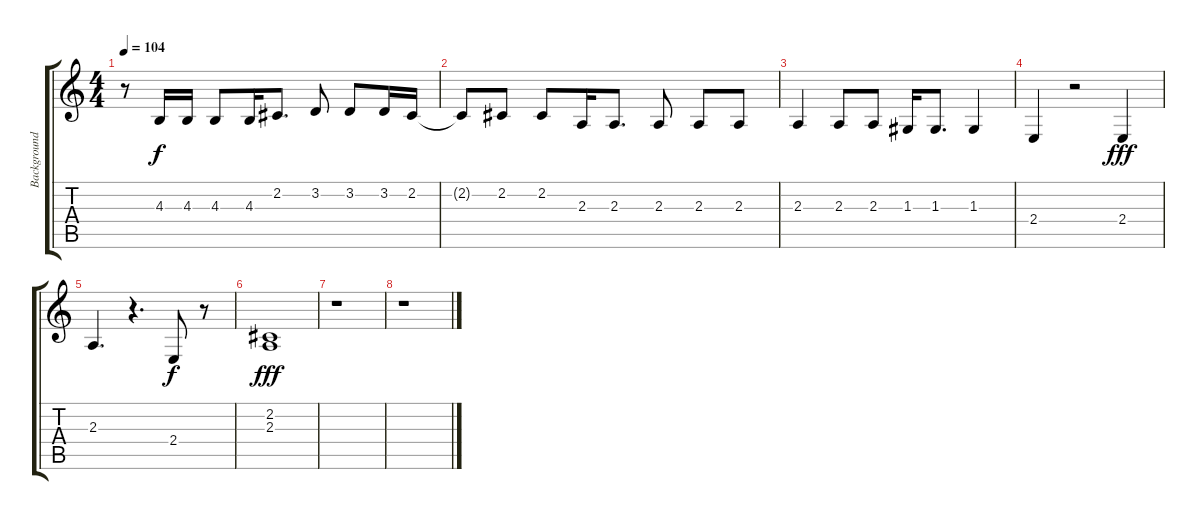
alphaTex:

\track ("Background Vocals" "Background") {instrument lead6voice}
\staff {score tabs}
\tuning (E4 B3 G3 D3 A2 E2) {hide}
\ts (4 4)
\tempo 104
\clef g2
\ks c
r.8{dy f} 4.3.16 4.3.16 4.3.8 4.3.16 2.2.8{d} 3.2.8 3.2.8 3.2.16 2.2.16 |
2.2{t}.8 2.2.8 2.2.8 2.3.16 2.3.8{d} 2.3.8 2.3.8 2.3.8 |
2.3.4 2.3.8 2.3.8 1.3.16 1.3.8{d} 1.3.4 |
2.4.4 r.2 2.4.4{dy fff} |
2.3.4{d} r.4{d} 2.4.8{dy f} r.8 |
(2.2 2.3).1{dy fff} |
r.1 |
r.1
